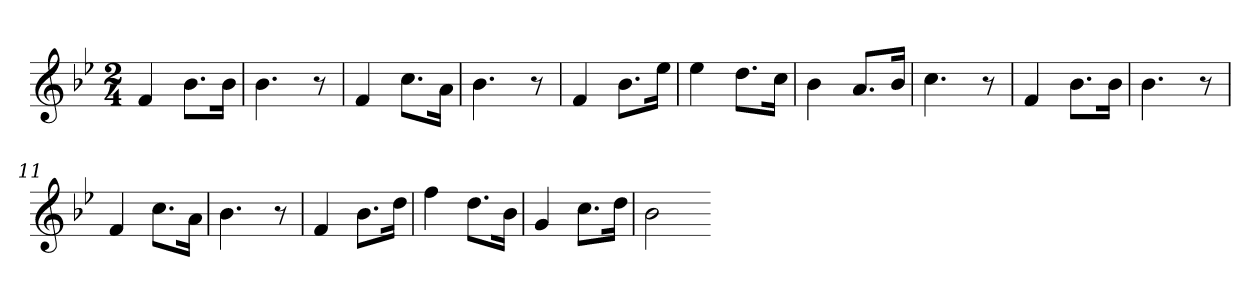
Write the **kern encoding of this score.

**kern
*part1
*staff1
*k[b-e-]
*B-:
*M2/4
=1
4f
8.b-L
16b-Jk
=2
4.b-
8r
=3
4f
8.ccL
16aJk
=4
4.b-
8r
=5
4f
8.b-L
16ee-Jk
=6
4ee-
8.ddL
16ccJk
=7
4b-
8.aL
16b-Jk
=8
4.cc
8r
=9
4f
8.b-L
16b-Jk
=10
4.b-
8r
=11
4f
8.ccL
16aJk
=12
4.b-
8r
=13
4f
8.b-L
16ddJk
=14
4ff
8.ddL
16b-Jk
=15
4g
8.ccL
16ddJk
=16
2b-
=-
*-
